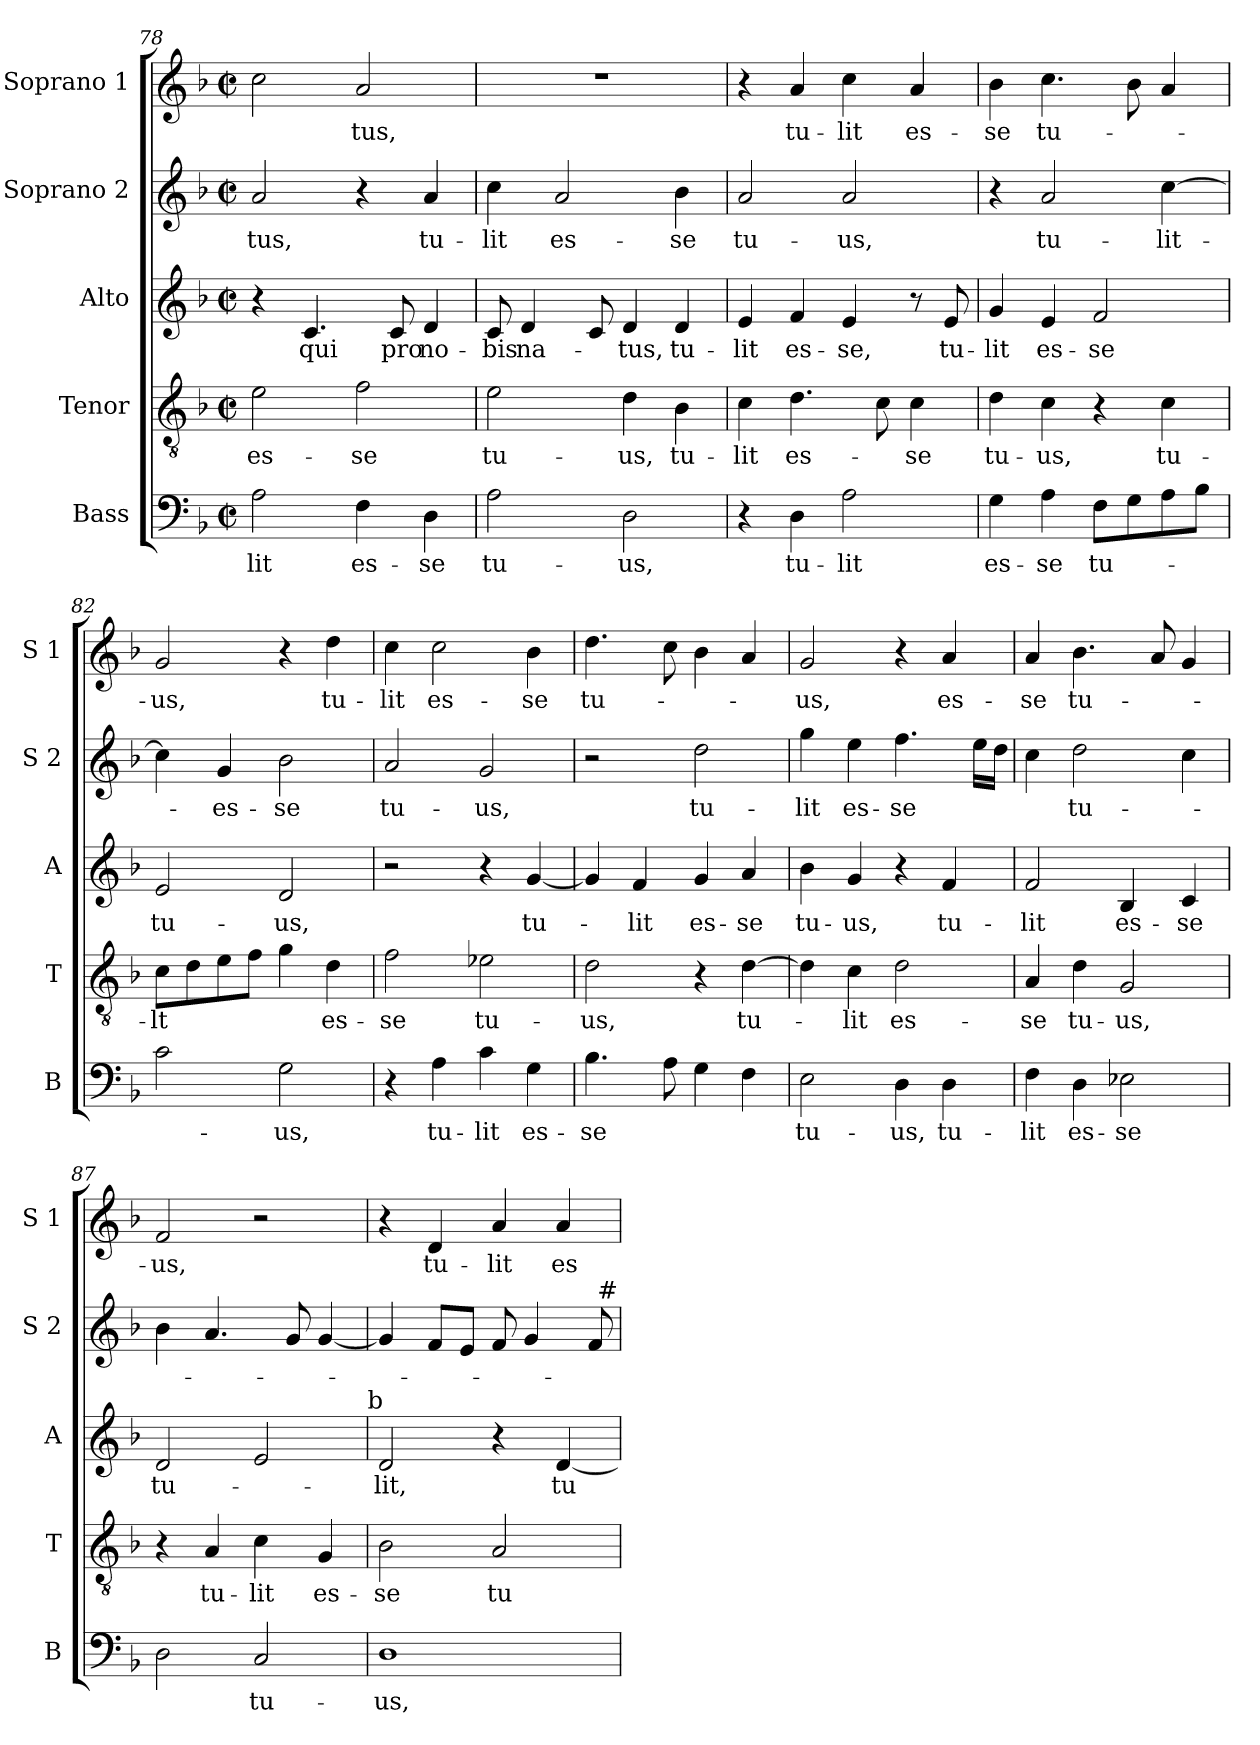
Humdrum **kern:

**kern	**text	**kern	**text	**kern	**text	**kern	**text	**kern	**text
*part5	*part5	*part4	*part4	*part3	*part3	*part2	*part2	*part1	*part1
*staff5	*staff5	*staff4	*staff4	*staff3	*staff3	*staff2	*staff2	*staff1	*staff1
*I"Bass	*	*I"Tenor	*	*I"Alto	*	*I"Soprano 2	*	*I"Soprano 1	*
*I'B	*	*I'T	*	*I'A	*	*I'S 2	*	*I'S 1	*
*clefF4	*	*clefGv2	*	*clefG2	*	*clefG2	*	*clefG2	*
*k[b-]	*	*k[b-]	*	*k[b-]	*	*k[b-]	*	*k[b-]	*
*F:	*	*F:	*	*F:	*	*F:	*	*F:	*
*M2/2	*	*M2/2	*	*M2/2	*	*M2/2	*	*M2/2	*
*met(c|)	*	*met(c|)	*	*met(c|)	*	*met(c|)	*	*met(c|)	*
=78	=78	=78	=78	=78	=78	=78	=78	=78	=78
2A\	-lit	2e\	es-	4r	.	2a/	-tus,	2cc\	.
.	.	.	.	4.c/	qui	.	.	.	.
4F\	es-	2f\	-se	.	.	4r	.	2a/	-tus,
.	.	.	.	8c/	pro	.	.	.	.
4D\	-se	.	.	4d/	no-	4a/	tu-	.	.
=79	=79	=79	=79	=79	=79	=79	=79	=79	=79
2A\	tu-	2e\	tu-	8c/	-bis	4cc\	-lit	1r	.
.	.	.	.	4d/	na-	.	.	.	.
.	.	.	.	.	.	2a/	es-	.	.
.	.	.	.	8c/	.	.	.	.	.
2D\	-us,	4d\	-us,	4d/	-tus,	.	.	.	.
.	.	4B-\	tu-	4d/	tu-	4b-\	-se	.	.
!!LO:LB:g=z
=80	=80	=80	=80	=80	=80	=80	=80	=80	=80
4r	.	4c\	-lit	4e/	-lit	2a/	tu-	4r	.
4D\	tu-	4.d\	es-	4f/	es-	.	.	4a/	tu-
2A\	-lit	.	.	4e/	-se,	2a/	-us,	4cc\	-lit
.	.	8c\	.	.	.	.	.	.	.
.	.	4c\	-se	8r	.	.	.	4a/	es-
.	.	.	.	8e/	tu-	.	.	.	.
=81	=81	=81	=81	=81	=81	=81	=81	=81	=81
4G\	es-	4d\	tu-	4g/	-lit	4r	.	4b-\	-se
4A\	-se	4c\	-us,	4e/	es-	2a/	tu-	4.cc\	tu-
8F\L	tu-	4r	.	2f/	-se	.	.	.	.
8G\	.	.	.	.	.	.	.	8b-\	.
8A\	.	4c\	tu-	.	.	[4cc\	-lit-	4a/	.
8B-\J	.	.	.	.	.	.	.	.	.
=82	=82	=82	=82	=82	=82	=82	=82	=82	=82
2c\	.	8c\L	-lt	2e/	tu-	4cc\]	.	2g/	-us,
.	.	8d\	.	.	.	.	.	.	.
.	.	8e\	.	.	.	4g/	-es-	.	.
.	.	8f\J	.	.	.	.	.	.	.
2G\	-us,	4g\	.	2d/	-us,	2b-\	-se	4r	.
.	.	4d\	es-	.	.	.	.	4dd\	tu-
=83	=83	=83	=83	=83	=83	=83	=83	=83	=83
4r	.	2f\	-se	2r	.	2a/	tu-	4cc\	-lit
4A\	tu-	.	.	.	.	.	.	2cc\	es-
4c\	-lit	2e-X\	tu-	4r	.	2g/	-us,	.	.
4G\	es-	.	.	[4g/	tu-	.	.	4b-\	-se
=84	=84	=84	=84	=84	=84	=84	=84	=84	=84
4.B-\	-se	2d\	-us,	4g/]	.	2r	.	4.dd\	tu-
.	.	.	.	4f/	-lit	.	.	.	.
8A\	.	.	.	.	.	.	.	8cc\	.
4G\	.	4r	.	4g/	es-	2dd\	tu-	4b-\	.
4F\	.	[4d\	tu-	4a/	-se	.	.	4a/	.
=85	=85	=85	=85	=85	=85	=85	=85	=85	=85
2E\	tu-	4d\]	.	4b-\	tu-	4gg\	-lit	2g/	-us,
.	.	4c\	-lit	4g/	-us,	4ee\	es-	.	.
4D\	-us,	2d\	es-	4r	.	4.ff\	-se	4r	.
4D\	tu-	.	.	4f/	tu-	.	.	4a/	es-
.	.	.	.	.	.	16ee\LL	.	.	.
.	.	.	.	.	.	16dd\JJ	.	.	.
!!LO:PB:g=z
=86	=86	=86	=86	=86	=86	=86	=86	=86	=86
4F\	-lit	4A/	-se	2f/	-lit	4cc\	.	4a/	-se
4D\	es-	4d\	tu-	.	.	2dd\	tu-	4.b-\	tu-
2E-X\	-se	2G/	-us,	4B-/	es-	.	.	.	.
.	.	.	.	.	.	.	.	8a/	.
.	.	.	.	4c/	-se	4cc\	.	4g/	.
=87	=87	=87	=87	=87	=87	=87	=87	=87	=87
2D\	.	4r	.	2d/	tu-	4b-\	.	2f/	-us,
.	.	4A/	tu-	.	.	4.a/	.	.	.
2C/	tu-	4c\	-lit	2e/	.	.	.	2r	.
.	.	.	.	.	.	8g/	.	.	.
.	.	4G/	es-	.	.	[4g/	.	.	.
!	!	!	!	!LO:TX:a:t=b	!	!	!	!	!
=88	=88	=88	=88	=88	=88	=88	=88	=88	=88
1D	-us,	2B-\	-se	2d/	-lit,	4g/]	.	4r	.
.	.	.	.	.	.	8f/L	.	4d/	tu-
.	.	.	.	.	.	8e/J	.	.	.
.	.	2A/	tu-	4r	.	8f/	.	4a/	-lit
.	.	.	.	.	.	4g/	.	.	.
.	.	.	.	[4d/	tu-	.	.	4a/	es-
.	.	.	.	.	.	8f/	.	.	.
!	!	!	!	!	!	!LO:TX:a:t=#	!	!	!
=	=	=	=	=	=	=	=	=	=
*-	*-	*-	*-	*-	*-	*-	*-	*-	*-
